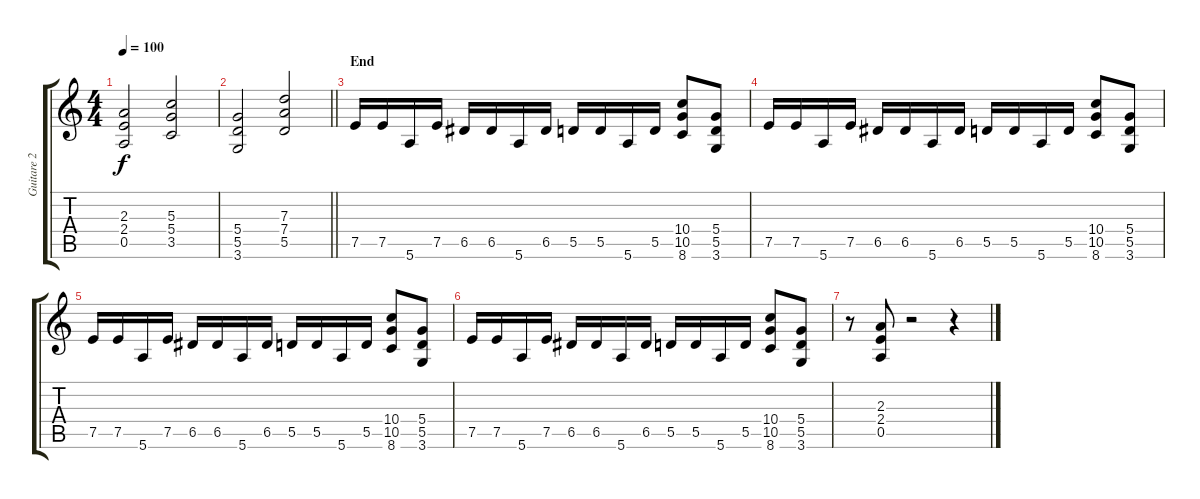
\track ("Guitare 2" "Guitare 2") {instrument electricguitarmuted}
\staff {score tabs}
\tuning (E4 B3 G3 D3 A2 E2) {hide}
\ts (4 4)
\tempo 100
\clef g2
\ks c
(2.3 2.4 0.5).2{dy f} (5.3 5.4 3.5).2 |
\barLineRight lightlight
(5.4 5.5 3.6).2 (7.3 7.4 5.5).2 |
\section ("" "End")
7.5.16{volume 10 instrument distortionguitar} 7.5.16 5.6.16 7.5.16 6.5.16 6.5.16 5.6.16 6.5.16 5.5.16 5.5.16 5.6.16 5.5.16 (10.4 10.5 8.6).8{volume 15} (5.4 5.5 3.6).8 |
7.5.16{volume 10 instrument distortionguitar} 7.5.16 5.6.16 7.5.16 6.5.16 6.5.16 5.6.16 6.5.16 5.5.16 5.5.16 5.6.16 5.5.16 (10.4 10.5 8.6).8{volume 15} (5.4 5.5 3.6).8 |
7.5.16{volume 10 instrument distortionguitar} 7.5.16 5.6.16 7.5.16 6.5.16 6.5.16 5.6.16 6.5.16 5.5.16 5.5.16 5.6.16 5.5.16 (10.4 10.5 8.6).8{volume 15} (5.4 5.5 3.6).8 |
7.5.16{volume 10 instrument distortionguitar} 7.5.16 5.6.16 7.5.16 6.5.16 6.5.16 5.6.16 6.5.16 5.5.16 5.5.16 5.6.16 5.5.16 (10.4 10.5 8.6).8{volume 15} (5.4 5.5 3.6).8 |
r.8 (2.3 2.4 0.5).8 r.2 r.4
